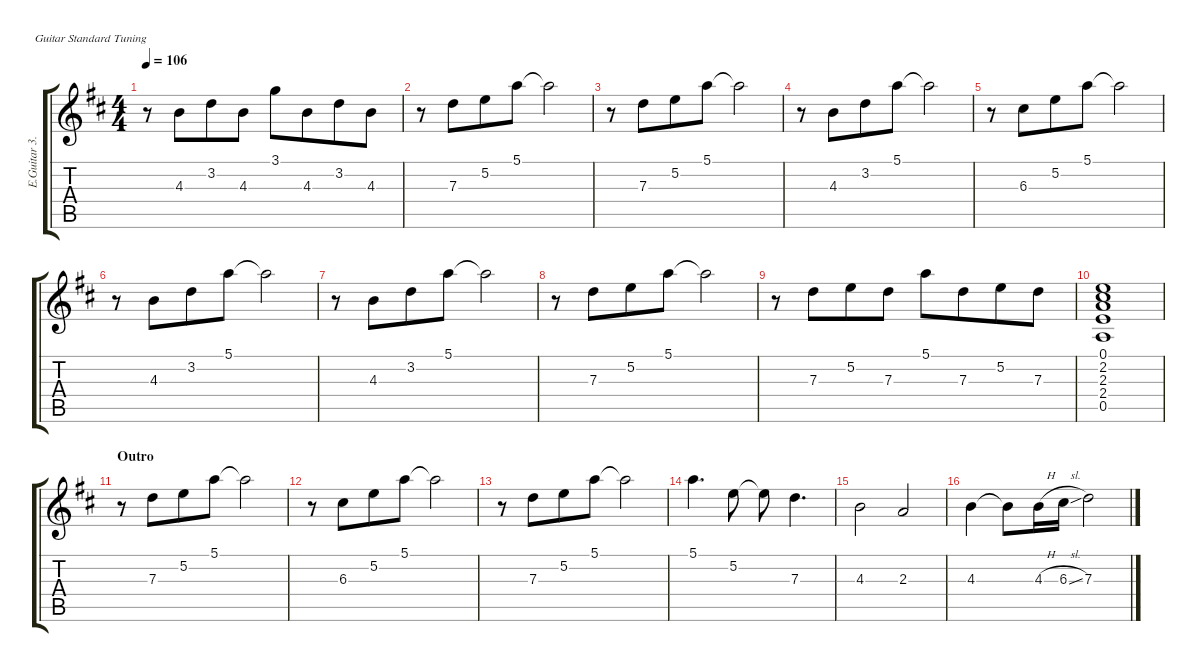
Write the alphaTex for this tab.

\defaultSystemsLayout 4
\hideDynamics
\track ("E.Guitar 3." "E.Guitar 3.") {defaultSystemsLayout 4 instrument overdrivenguitar}
\staff {score tabs}
\tuning (E4 B3 G3 D3 A2 E2)
\ts (4 4)
\tempo 106
\clef g2
\ks d
r.8{dy mf} 4.3{acc forcenatural}.8{beam merge} 3.2{acc forcenatural}.8 4.3{acc forcenatural}.8 3.1{acc forcenatural}.8{beam merge} 4.3{acc forcenatural}.8{beam merge} 3.2{acc forcenatural}.8{beam merge} 4.3{acc forcenatural}.8 |
r.8 7.3{acc forcenatural}.8{beam merge} 5.2{acc forcenatural}.8 5.1{acc forcenatural}.8 5.1{t acc forcenatural}.2 |
r.8 7.3{acc forcenatural}.8{beam merge} 5.2{acc forcenatural}.8 5.1{acc forcenatural}.8 5.1{t acc forcenatural}.2 |
r.8 4.3{acc forcenatural}.8{beam merge} 3.2{acc forcenatural}.8 5.1{acc forcenatural}.8 5.1{t acc forcenatural}.2 |
r.8 6.3{acc #}.8{beam merge} 5.2{acc forcenatural}.8 5.1{acc forcenatural}.8 5.1{t acc forcenatural}.2 |
r.8 4.3{acc forcenatural}.8{beam merge} 3.2{acc forcenatural}.8 5.1{acc forcenatural}.8 5.1{t acc forcenatural}.2 |
r.8 4.3{acc forcenatural}.8{beam merge} 3.2{acc forcenatural}.8 5.1{acc forcenatural}.8 5.1{t acc forcenatural}.2 |
r.8 7.3{acc forcenatural}.8{beam merge} 5.2{acc forcenatural}.8 5.1{acc forcenatural}.8 5.1{t acc forcenatural}.2 |
r.8 7.3{acc forcenatural}.8{beam merge} 5.2{acc forcenatural}.8 7.3{acc forcenatural}.8 5.1{acc forcenatural}.8{beam merge} 7.3{acc forcenatural}.8{beam merge} 5.2{acc forcenatural}.8{beam merge} 7.3{acc forcenatural}.8 |
(2.2{acc #} 2.3{acc forcenatural} 0.5{acc forcenatural} 2.4{acc forcenatural} 0.1{acc forcenatural}).1 |
\section ("" "Outro")
r.8 7.3{acc forcenatural}.8{beam merge} 5.2{acc forcenatural}.8 5.1{acc forcenatural}.8 5.1{t acc forcenatural}.2 |
r.8 6.3{acc #}.8{beam merge} 5.2{acc forcenatural}.8 5.1{acc forcenatural}.8 5.1{t acc forcenatural}.2 |
r.8 7.3{acc forcenatural}.8{beam merge} 5.2{acc forcenatural}.8 5.1{acc forcenatural}.8 5.1{t acc forcenatural}.2 |
5.1{acc forcenatural}.4{d} 5.2{acc forcenatural}.8 5.2{t acc forcenatural}.8 7.3{acc forcenatural}.4{d} |
4.3{acc forcenatural}.2 2.3{acc forcenatural}.2 |
4.3{acc forcenatural}.4 4.3{t acc forcenatural}.8 4.3{h acc forcenatural}.16 6.3{sl acc #}.16 7.3{acc forcenatural}.2
